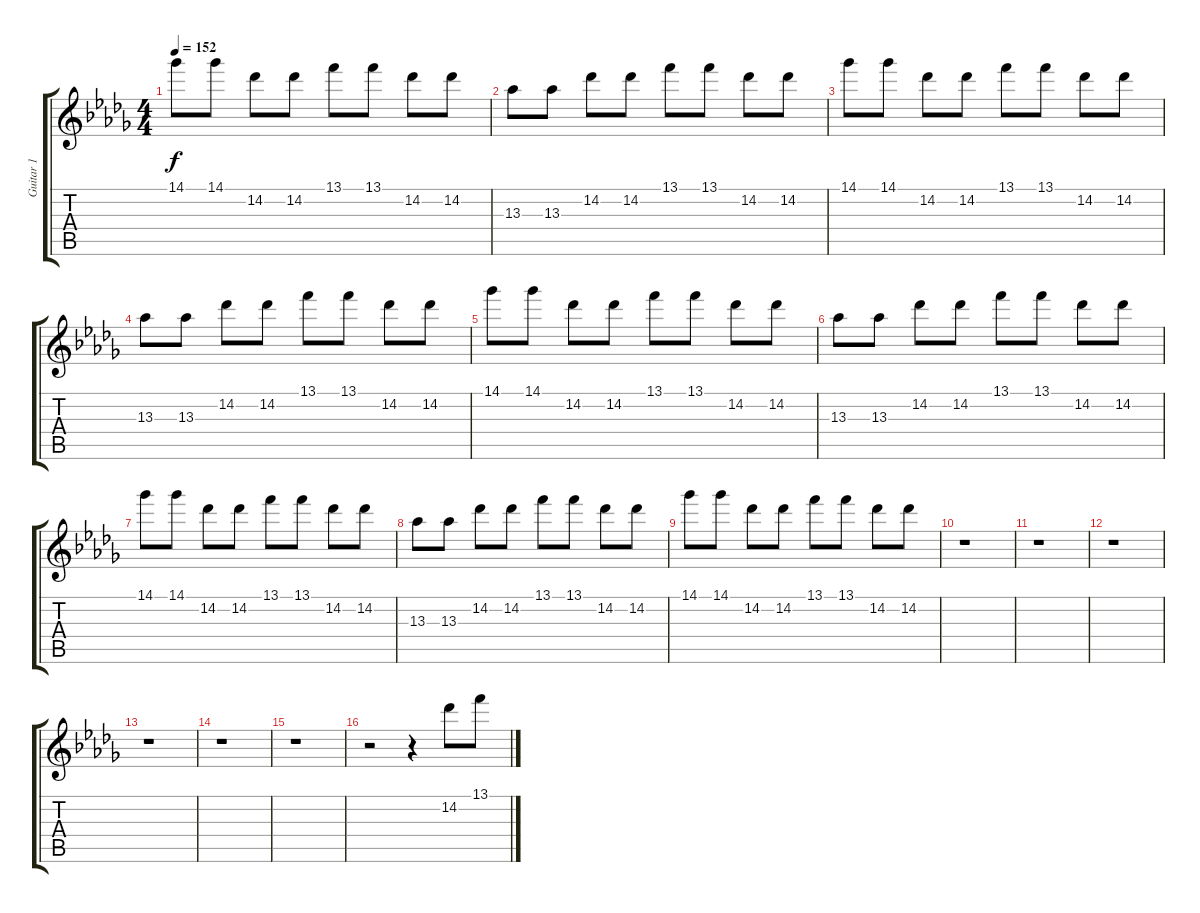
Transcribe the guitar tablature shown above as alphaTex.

\track ("Guitar 1" "Guitar 1") {instrument electricguitarclean}
\staff {score tabs}
\tuning (E4 B3 G3 D3 A2 E2) {hide}
\ts (4 4)
\tempo 152
\clef g2
\ks db
14.1.8{dy f} 14.1.8 14.2.8 14.2.8 13.1.8 13.1.8 14.2.8 14.2.8 |
13.3.8 13.3.8 14.2.8 14.2.8 13.1.8 13.1.8 14.2.8 14.2.8 |
14.1.8 14.1.8 14.2.8 14.2.8 13.1.8 13.1.8 14.2.8 14.2.8 |
13.3.8 13.3.8 14.2.8 14.2.8 13.1.8 13.1.8 14.2.8 14.2.8 |
14.1.8 14.1.8 14.2.8 14.2.8 13.1.8 13.1.8 14.2.8 14.2.8 |
13.3.8 13.3.8 14.2.8 14.2.8 13.1.8 13.1.8 14.2.8 14.2.8 |
14.1.8 14.1.8 14.2.8 14.2.8 13.1.8 13.1.8 14.2.8 14.2.8 |
13.3.8 13.3.8 14.2.8 14.2.8 13.1.8 13.1.8 14.2.8 14.2.8 |
14.1.8 14.1.8 14.2.8 14.2.8 13.1.8 13.1.8 14.2.8 14.2.8 |
r.1 |
r.1 |
r.1 |
r.1 |
r.1 |
r.1 |
r.2 r.4 14.2.8 13.1.8
